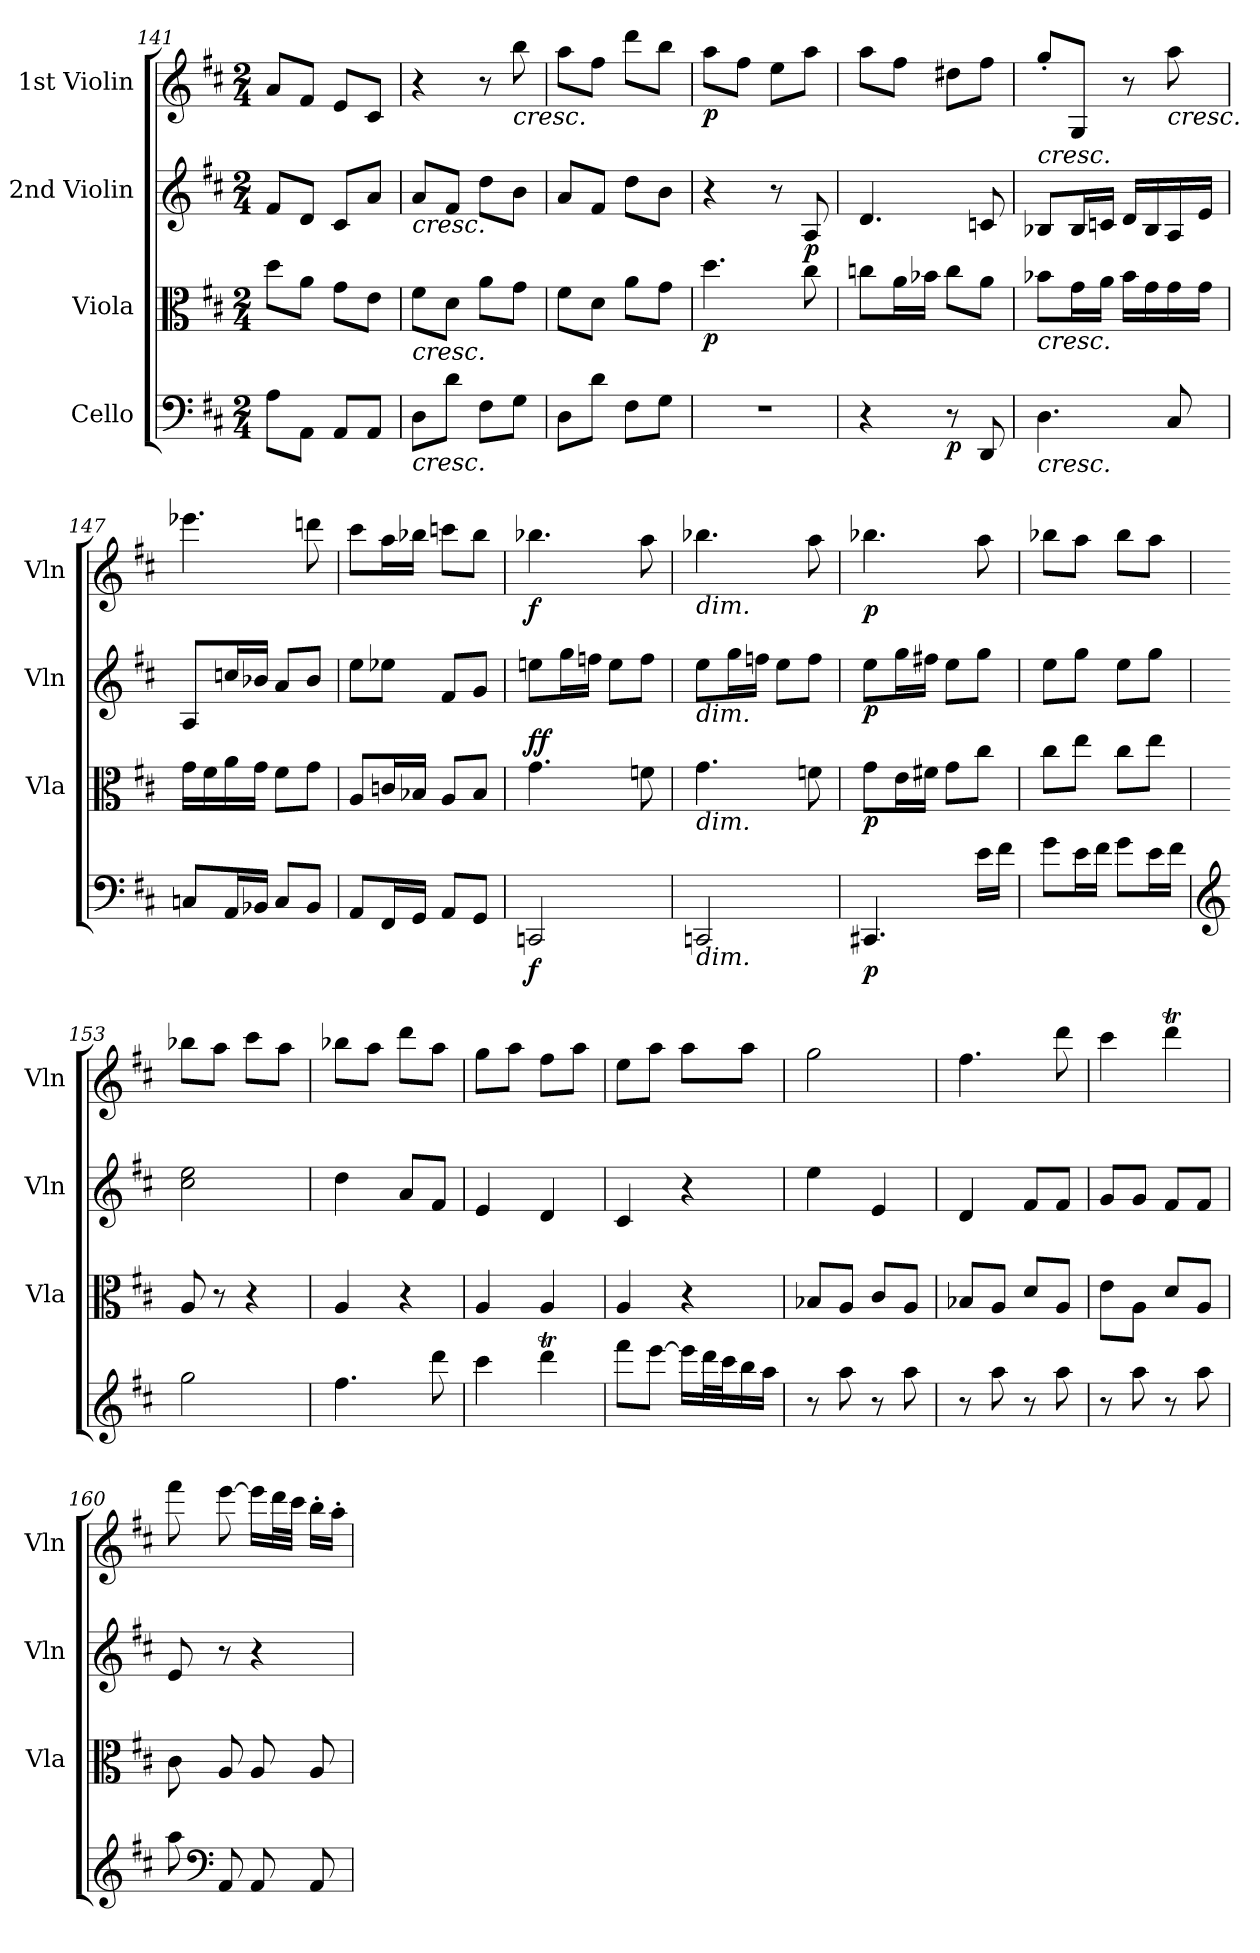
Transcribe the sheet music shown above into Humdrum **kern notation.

**kern	**dynam	**kern	**dynam	**kern	**dynam	**kern	**dynam
*part4	*part4	*part3	*part3	*part2	*part2	*part1	*part1
*staff4	*staff4	*staff3	*staff3	*staff2	*staff2	*staff1	*staff1
*I"Cello	*	*I"Viola	*	*I"2nd Violin	*	*I"1st Violin	*
*	*	*I'Vla	*	*I'Vln	*	*I'Vln	*
*clefF4	*	*clefC3	*	*clefG2	*	*clefG2	*
*k[f#c#]	*	*k[f#c#]	*	*k[f#c#]	*	*k[f#c#]	*
*M2/4	*	*M2/4	*	*M2/4	*	*M2/4	*
=141	=141	=141	=141	=141	=141	=141	=141
8A\L	.	8dd\L	.	8f#/L	.	8a/L	.
8AA\J	.	8a\J	.	8d/J	.	8f#/J	.
8AA/L	.	8g\L	.	8c#/L	.	8e/L	.
8AA/J	.	8e\J	.	8a/J	.	8c#/J	.
=142	=142	=142	=142	=142	=142	=142	=142
!	!	!	!	!LO:TX:b:i:t=cresc.	!	!	!
!	!	!LO:TX:b:i:t=cresc.	!	!	!	!	!
!LO:TX:b:i:t=cresc.	!	!	!	!	!	!	!
8D\L	.	8f#\L	.	8a/L	.	4r	.
8d\J	.	8d\J	.	8f#/J	.	.	.
8F#\L	.	8a\L	.	8dd\L	.	8r	.
!	!	!	!	!	!	!LO:TX:b:i:t=cresc.	!
8G\J	.	8g\J	.	8b\J	.	8bb\	.
=143	=143	=143	=143	=143	=143	=143	=143
8D\L	.	8f#\L	.	8a/L	.	8aa\L	.
8d\J	.	8d\J	.	8f#/J	.	8ff#\J	.
8F#\L	.	8a\L	.	8dd\L	.	8ddd\L	.
8G\J	.	8g\J	.	8b\J	.	8bb\J	.
=144	=144	=144	=144	=144	=144	=144	=144
!	!	!	!LO:DY:b	!	!	!	!LO:DY:b
2r	.	4.dd\	p	4r	.	8aa\L	p
.	.	.	.	.	.	8ff#\J	.
.	.	.	.	8r	.	8ee\L	.
!	!	!	!	!	!LO:DY:b	!	!
.	.	8cc#\	.	8A/	p	8aa\J	.
!!LO:LB:g=z
=145	=145	=145	=145	=145	=145	=145	=145
4r	.	8ccn\L	.	4.d/	.	8aa\L	.
.	.	16a\L	.	.	.	8ff#\J	.
.	.	16b-X\JJ	.	.	.	.	.
!	!LO:DY:b	!	!	!	!	!	!
8r	p	8cc\L	.	.	.	8dd#X\L	.
8DD/	.	8a\J	.	8cn/	.	8ff#\J	.
!!LO:PB:g=z
=146	=146	=146	=146	=146	=146	=146	=146
!	!	!	!	!LO:TX:a:i:t=cresc.	!	!	!
!	!	!LO:TX:b:i:t=cresc.	!	!	!	!	!
!LO:TX:b:i:t=cresc.	!	!	!	!	!	!	!
4.D\	.	8b-X\L	.	8B-X/L	.	8gg'/L	.
.	.	16g\L	.	16B-/L	.	8G/J	.
.	.	16a\JJ	.	16cn/JJ	.	.	.
.	.	16b-\LL	.	16d/LL	.	8r	.
.	.	16g\	.	16B-/	.	.	.
!	!	!	!	!	!	!LO:TX:b:i:t=cresc.	!
8C#/	.	16g\	.	16A/	.	8aa\	.
.	.	16g\JJ	.	16e/JJ	.	.	.
=147	=147	=147	=147	=147	=147	=147	=147
8Cn/L	.	16g\LL	.	8A/L	.	4.eee-X\	.
.	.	16f#\	.	.	.	.	.
16AA/L	.	16a\	.	16ccn/L	.	.	.
16BB-X/JJ	.	16g\JJ	.	16b-X/JJ	.	.	.
8C/L	.	8f#\L	.	8a/L	.	.	.
8BB-/J	.	8g\J	.	8b-/J	.	8dddn\	.
=148	=148	=148	=148	=148	=148	=148	=148
8AA/L	.	8A/L	.	8ee\L	.	8ccc#\L	.
16FF#/L	.	16cn/L	.	8ee-X\J	.	16aa\L	.
16GG/JJ	.	16B-X/JJ	.	.	.	16bb-X\JJ	.
8AA/L	.	8A/L	.	8f#/L	.	8cccn\L	.
8GG/J	.	8B-/J	.	8g/J	.	8bb-\J	.
=149	=149	=149	=149	=149	=149	=149	=149
!	!LO:DY:b	!	!LO:DY:a	!	!	!	!
!	!	!	!LO:DY:n=1:b	!	!	!	!LO:DY:b
2CCn/	f	4.g\	f f	8een\L	.	4.bb-X\	f
.	.	.	.	16gg\L	.	.	.
.	.	.	.	16ffn\JJ	.	.	.
.	.	.	.	8ee\L	.	.	.
.	.	8fn\	.	8ff\J	.	8aa\	.
!!LO:LB:g=z
=150	=150	=150	=150	=150	=150	=150	=150
!	!	!	!	!	!	!LO:TX:b:i:t=dim.	!
!	!	!	!	!LO:TX:b:i:t=dim.	!	!	!
!	!	!LO:TX:b:i:t=dim.	!	!	!	!	!
!LO:TX:b:i:t=dim.	!	!	!	!	!	!	!
2CCn/	.	4.g\	.	8ee\L	.	4.bb-X\	.
.	.	.	.	16gg\L	.	.	.
.	.	.	.	16ffn\JJ	.	.	.
.	.	.	.	8ee\L	.	.	.
.	.	8fn\	.	8ff\J	.	8aa\	.
=151	=151	=151	=151	=151	=151	=151	=151
!	!LO:DY:b	!	!LO:DY:b	!	!LO:DY:b	!	!LO:DY:b
4.CC#X/	p	8g\L	p	8ee\L	p	4.bb-X\	p
.	.	16e\L	.	16gg\L	.	.	.
.	.	16f#X\JJ	.	16ff#X\JJ	.	.	.
.	.	8g\L	.	8ee\L	.	.	.
16e\LL	.	8cc#\J	.	8gg\J	.	8aa\	.
16f#\JJ	.	.	.	.	.	.	.
!!LO:PB:g=z
=152	=152	=152	=152	=152	=152	=152	=152
8g\L	.	8cc#\L	.	8ee\L	.	8bb-X\L	.
16e\L	.	8ee\J	.	8gg\J	.	8aa\J	.
16f#\JJ	.	.	.	.	.	.	.
8g\L	.	8cc#\L	.	8ee\L	.	8bb-\L	.
16e\L	.	8ee\J	.	8gg\J	.	8aa\J	.
16f#\JJ	.	.	.	.	.	.	.
=153	=153	=153	=153	=153	=153	=153	=153
*clefG2	*	*	*	*	*	*	*
2gg\	.	8A/	.	2cc#\ 2ee\	.	8bb-X\L	.
.	.	8r	.	.	.	8aa\J	.
.	.	4r	.	.	.	8ccc#\L	.
.	.	.	.	.	.	8aa\J	.
=154	=154	=154	=154	=154	=154	=154	=154
4.ff#\	.	4A/	.	4dd\	.	8bb-X\L	.
.	.	.	.	.	.	8aa\J	.
.	.	4r	.	8a/L	.	8ddd\L	.
8ddd\	.	.	.	8f#/J	.	8aa\J	.
=155	=155	=155	=155	=155	=155	=155	=155
4ccc#\	.	4A/	.	4e/	.	8gg\L	.
.	.	.	.	.	.	8aa\J	.
4dddT\	.	4A/	.	4d/	.	8ff#\L	.
.	.	.	.	.	.	8aa\J	.
!!LO:LB:g=z
=156	=156	=156	=156	=156	=156	=156	=156
8fff#\L	.	4A/	.	4c#/	.	8ee\L	.
[8eee\J	.	.	.	.	.	8aa\J	.
16eee\LL]	.	4r	.	4r	.	8aa\L	.
32ddd\L	.	.	.	.	.	.	.
32ccc#\J	.	.	.	.	.	.	.
16bb\	.	.	.	.	.	8aa\J	.
16aa\JJ	.	.	.	.	.	.	.
=157	=157	=157	=157	=157	=157	=157	=157
8r	.	8B-X/L	.	4ee\	.	2gg\	.
8aa\	.	8A/J	.	.	.	.	.
8r	.	8c#/L	.	4e/	.	.	.
8aa\	.	8A/J	.	.	.	.	.
=158	=158	=158	=158	=158	=158	=158	=158
8r	.	8B-X/L	.	4d/	.	4.ff#\	.
8aa\	.	8A/J	.	.	.	.	.
8r	.	8d/L	.	8f#/L	.	.	.
8aa\	.	8A/J	.	8f#/J	.	8ddd\	.
=159	=159	=159	=159	=159	=159	=159	=159
8r	.	8e\L	.	8g/L	.	4ccc#\	.
8aa\	.	8A\J	.	8g/J	.	.	.
8r	.	8d/L	.	8f#/L	.	4dddT\	.
8aa\	.	8A/J	.	8f#/J	.	.	.
!!LO:LB:g=z
=160	=160	=160	=160	=160	=160	=160	=160
8aa\	.	8c#\	.	8e/	.	8fff#\	.
*clefF4	*	*	*	*	*	*	*
8AA/	.	8A/	.	8r	.	[8eee\	.
8AA/	.	8A/	.	4r	.	16eee\LL]	.
.	.	.	.	.	.	32ddd\L	.
.	.	.	.	.	.	32ccc#\JJJ	.
8AA/	.	8A/	.	.	.	16bb'\LL	.
.	.	.	.	.	.	16aa'\JJ	.
=	=	=	=	=	=	=	=
*-	*-	*-	*-	*-	*-	*-	*-
